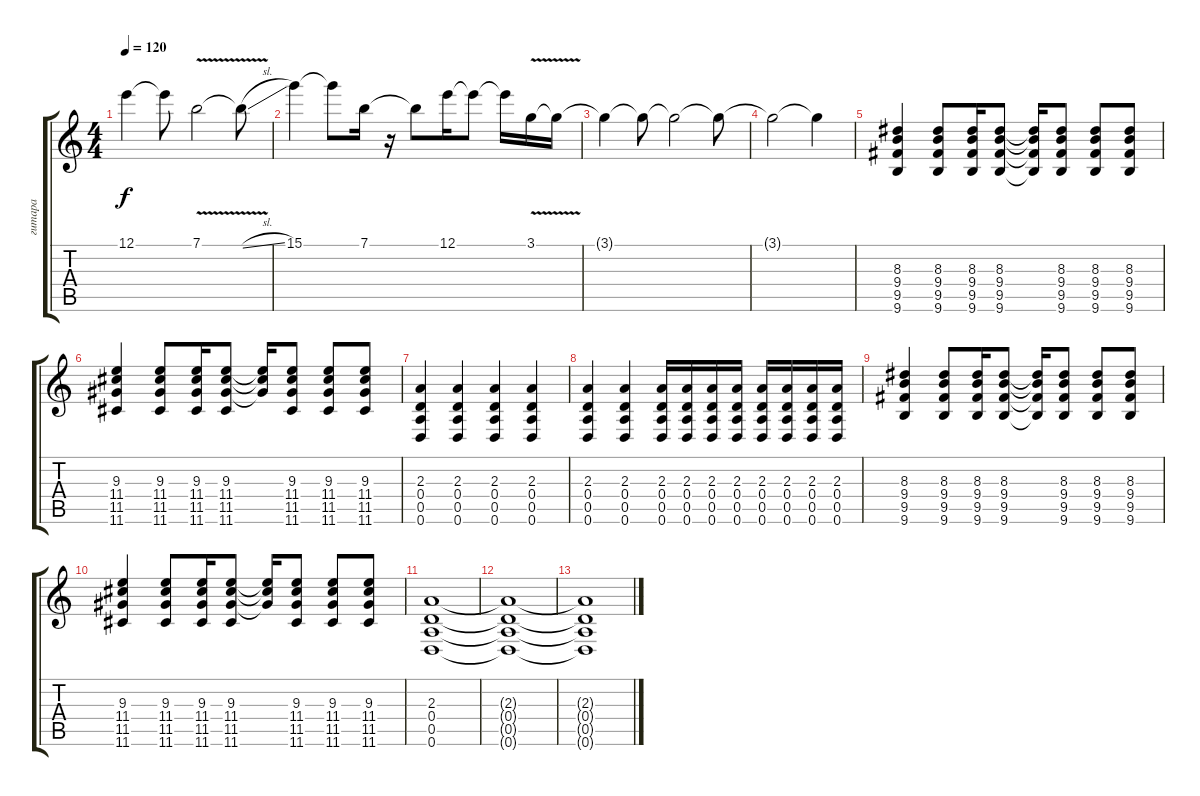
\track ("гитара" "гитара") {instrument distortionguitar}
\staff {score tabs}
\tuning (E4 B3 G3 D3 A2 D2) {hide}
\ts (4 4)
\tempo 120
\clef g2
\ks c
12.1.4{dy f} 12.1{t}.8 7.1{v}.2 7.1{sl t}.8 |
15.1.4 15.1{t}.8 7.1.16 r.16 7.1{t}.8 12.1.16 12.1{t}.8 12.1{t}.16 3.1{v}.16 3.1{t}.16 |
3.1{t}.4 3.1{t}.8 3.1{t}.2{volume 0} 3.1{t}.8 |
3.1{t}.2 3.1{t}.4 |
(8.3 9.4 9.5 9.6).4{volume 16} (8.3 9.4 9.5 9.6).8 (8.3 9.4 9.5 9.6).16 (8.3 9.4 9.5 9.6).8 (8.3{t} 9.4{t} 9.5{t} 9.6{t}).16 (8.3 9.4 9.5 9.6).8 (8.3 9.4 9.5 9.6).8 (8.3 9.4 9.5 9.6).8 |
(9.3 11.4 11.5 11.6).4 (9.3 11.4 11.5 11.6).8 (9.3 11.4 11.5 11.6).16 (9.3 11.4 11.5 11.6).8 (9.3{t} 11.4{t} 11.5{t}).16 (9.3 11.4 11.5 11.6).8 (9.3 11.4 11.5 11.6).8 (9.3 11.4 11.5 11.6).8 |
(2.3 0.4 0.5 0.6).4 (2.3 0.4 0.5 0.6).4 (2.3 0.4 0.5 0.6).4 (2.3 0.4 0.5 0.6).4 |
(2.3 0.4 0.5 0.6).4 (2.3 0.4 0.5 0.6).4 (2.3 0.4 0.5 0.6).16 (2.3 0.4 0.5 0.6).16 (2.3 0.4 0.5 0.6).16 (2.3 0.4 0.5 0.6).16 (2.3 0.4 0.5 0.6).16 (2.3 0.4 0.5 0.6).16 (2.3 0.4 0.5 0.6).16 (2.3 0.4 0.5 0.6).16 |
(8.3 9.4 9.5 9.6).4 (8.3 9.4 9.5 9.6).8 (8.3 9.4 9.5 9.6).16 (8.3 9.4 9.5 9.6).8 (8.3{t} 9.4{t} 9.5{t} 9.6{t}).16 (8.3 9.4 9.5 9.6).8 (8.3 9.4 9.5 9.6).8 (8.3 9.4 9.5 9.6).8 |
(9.3 11.4 11.5 11.6).4 (9.3 11.4 11.5 11.6).8 (9.3 11.4 11.5 11.6).16 (9.3 11.4 11.5 11.6).8 (9.3{t} 11.4{t} 11.5{t}).16 (9.3 11.4 11.5 11.6).8 (9.3 11.4 11.5 11.6).8 (9.3 11.4 11.5 11.6).8 |
(2.3 0.4 0.5 0.6).1{volume 0} |
(2.3{t} 0.4{t} 0.5{t} 0.6{t}).1 |
(2.3{t} 0.4{t} 0.5{t} 0.6{t}).1
